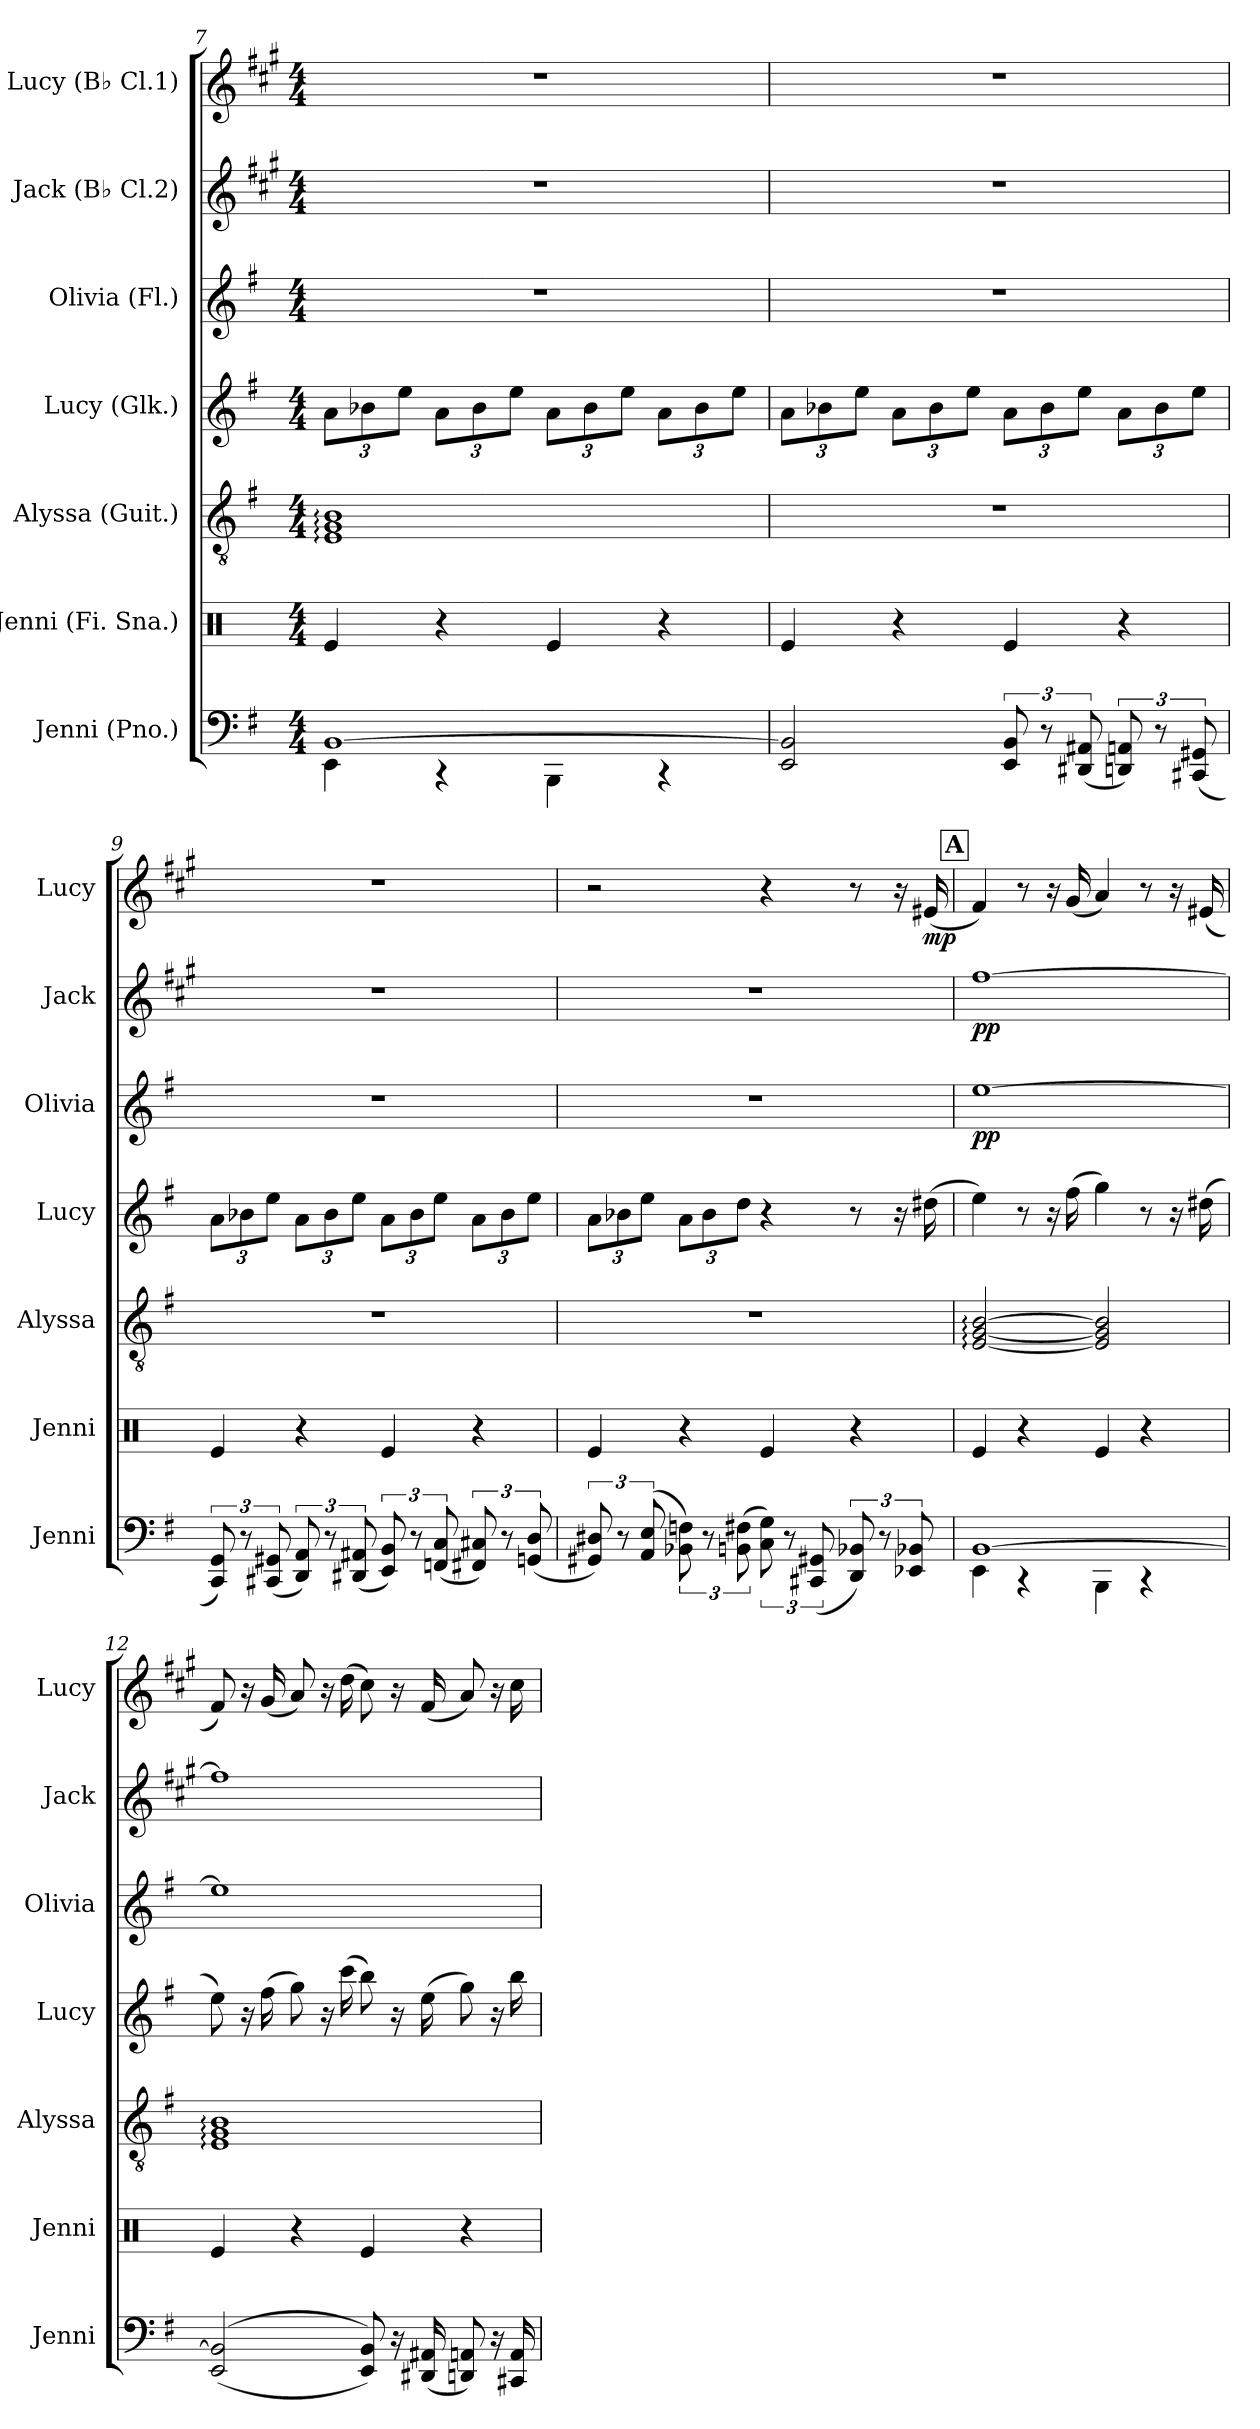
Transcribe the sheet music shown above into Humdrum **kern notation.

**kern	**kern	**kern	**kern	**kern	**dynam	**kern	**dynam	**kern	**dynam
*part7	*part6	*part5	*part4	*part3	*part3	*part2	*part2	*part1	*part1
*staff7	*staff6	*staff5	*staff4	*staff3	*staff3	*staff2	*staff2	*staff1	*staff1
*I"Jenni (Pno.)	*I"Jenni (Fi. Sna.)	*I"Alyssa (Guit.)	*I"Lucy (Glk.)	*I"Olivia (Fl.)	*	*I"Jack (B♭ Cl.2)	*	*I"Lucy (B♭ Cl.1)	*
*I'Jenni	*I'Jenni	*I'Alyssa	*I'Lucy	*I'Olivia	*	*I'Jack	*	*I'Lucy	*
!!LO:PB:g=z
*clefF4	*clefX	*clefGv2	*clefG2	*clefG2	*	*clefG2	*	*clefG2	*
*	*	*	*ITrd-14c-24	*	*	*ITrd1c2	*	*ITrd1c2	*
*k[f#]	*k[]	*k[f#]	*k[f#]	*k[f#]	*	*k[f#]	*	*k[f#]	*
*M4/4	*M4/4	*M4/4	*M4/4	*M4/4	*	*M4/4	*	*M4/4	*
=7	=7	=7	=7	=7	=7	=7	=7	=7	=7
*^	*	*	*	*	*	*	*	*	*
*	*	*	*	*Xbrackettup	*	*	*	*	*	*
[1BB	4EE\	4Re/	1E: 1G: 1B:	12aaa\L	1r	.	1r	.	1r	.
.	.	.	.	12bbb-X\	.	.	.	.	.	.
.	.	.	.	12eeee\J	.	.	.	.	.	.
.	4r	4r	.	12aaa\L	.	.	.	.	.	.
.	.	.	.	12bbb-\	.	.	.	.	.	.
.	.	.	.	12eeee\J	.	.	.	.	.	.
.	4BBB\	4Re/	.	12aaa\L	.	.	.	.	.	.
.	.	.	.	12bbb-\	.	.	.	.	.	.
.	.	.	.	12eeee\J	.	.	.	.	.	.
.	4r	4r	.	12aaa\L	.	.	.	.	.	.
.	.	.	.	12bbb-\	.	.	.	.	.	.
.	.	.	.	12eeee\J	.	.	.	.	.	.
*v	*v	*	*	*	*	*	*	*	*	*
=8	=8	=8	=8	=8	=8	=8	=8	=8	=8
2EE/ 2BB/]	4Re/	1r	12aaa\L	1r	.	1r	.	1r	.
.	.	.	12bbb-X\	.	.	.	.	.	.
.	.	.	12eeee\J	.	.	.	.	.	.
.	4r	.	12aaa\L	.	.	.	.	.	.
.	.	.	12bbb-\	.	.	.	.	.	.
.	.	.	12eeee\J	.	.	.	.	.	.
12EE/ 12BB/	4Re/	.	12aaa\L	.	.	.	.	.	.
12r	.	.	12bbb-\	.	.	.	.	.	.
(12DD#X/ 12AA#X/	.	.	12eeee\J	.	.	.	.	.	.
12DDn/ 12AAn/)	4r	.	12aaa\L	.	.	.	.	.	.
12r	.	.	12bbb-\	.	.	.	.	.	.
(12CC#X/ 12GG#X/	.	.	12eeee\J	.	.	.	.	.	.
!!LO:PB:g=z
=9	=9	=9	=9	=9	=9	=9	=9	=9	=9
12CC/ 12GG/)	4Re/	1r	12aaa\L	1r	.	1r	.	1r	.
12r	.	.	12bbb-X\	.	.	.	.	.	.
(12CC#X/ 12GG#X/	.	.	12eeee\J	.	.	.	.	.	.
12DD/ 12AA/)	4r	.	12aaa\L	.	.	.	.	.	.
12r	.	.	12bbb-\	.	.	.	.	.	.
(12DD#X/ 12AA#X/	.	.	12eeee\J	.	.	.	.	.	.
12EE/ 12BB/)	4Re/	.	12aaa\L	.	.	.	.	.	.
12r	.	.	12bbb-\	.	.	.	.	.	.
(12FFn/ 12C/	.	.	12eeee\J	.	.	.	.	.	.
12FF#X/ 12C#X/)	4r	.	12aaa\L	.	.	.	.	.	.
12r	.	.	12bbb-\	.	.	.	.	.	.
(12GGn/ 12D/	.	.	12eeee\J	.	.	.	.	.	.
!!LO:PB:g=z
=10	=10	=10	=10	=10	=10	=10	=10	=10	=10
12GG#X/ 12D#X/)	4Re/	1r	12aaa\L	1r	.	1r	.	2r	.
12r	.	.	12bbb-X\	.	.	.	.	.	.
(12AA/ 12E/	.	.	12eeee\J	.	.	.	.	.	.
12BB-X\ 12Fn\)	4r	.	12aaa\L	.	.	.	.	.	.
12r	.	.	12bbb-\	.	.	.	.	.	.
(12BBn\ 12F#X\	.	.	12dddd\J	.	.	.	.	.	.
12C\ 12G\)	4Re/	.	4r	.	.	.	.	4r	.
12r	.	.	.	.	.	.	.	.	.
(12CC#X/ 12GG#X/	.	.	.	.	.	.	.	.	.
12DD/ 12BB-X/)	4r	.	8r	.	.	.	.	8r	.
12r	.	.	.	.	.	.	.	.	.
.	.	.	16r	.	.	.	.	16r	.
12EE-X/ 12BB-X/	.	.	.	.	.	.	.	.	.
!	!	!	!	!	!	!	!	!	!LO:DY:b
.	.	.	(16dddd#X\	.	.	.	.	(16d#X/	mp
!!LO:REH:place=s1:a:B:fs=14:t=A
=11	=11	=11	=11	=11	=11	=11	=11	=11	=11
*^	*	*	*	*	*	*	*	*	*
!	!	!	!	!	!	!LO:DY:b	!	!LO:DY:b	!	!
[1BB	4EE\	4Re/	[2E/: [2G/: [2B/:	4eeee\)	[1ee	pp	[1ee	pp	4e/)	.
.	4r	4r	.	8r	.	.	.	.	8r	.
.	.	.	.	16r	.	.	.	.	16r	.
.	.	.	.	(16ffff#\	.	.	.	.	(16f#/	.
.	4BBB\	4Re/	2E/] 2G/] 2B/]	4gggg\)	.	.	.	.	4g/)	.
.	4r	4r	.	8r	.	.	.	.	8r	.
.	.	.	.	16r	.	.	.	.	16r	.
.	.	.	.	(16dddd#X\	.	.	.	.	(16d#X/	.
*v	*v	*	*	*	*	*	*	*	*	*
!!LO:PB:g=z
=12	=12	=12	=12	=12	=12	=12	=12	=12	=12
((2EE/ 2BB/]	4Re/	1E: 1G: 1B:	8eeee\)	1ee]	.	1ee]	.	8e/)	.
.	.	.	16r	.	.	.	.	16r	.
.	.	.	(16ffff#\	.	.	.	.	(16f#/	.
.	4r	.	8gggg\)	.	.	.	.	8g/)	.
.	.	.	16r	.	.	.	.	16r	.
.	.	.	(16ccccc\	.	.	.	.	(16cc\	.
8EE/ 8BB/))	4Re/	.	8bbbb\)	.	.	.	.	8b\)	.
16r	.	.	16r	.	.	.	.	16r	.
(16DD#X/ 16AA#X/	.	.	(16eeee\	.	.	.	.	(16e/	.
8DDn/ 8AAn/)	4r	.	8gggg\)	.	.	.	.	8g/)	.
16r	.	.	16r	.	.	.	.	16r	.
16CC#X/ 16AA/	.	.	16bbbb\	.	.	.	.	16b\	.
=	=	=	=	=	=	=	=	=	=
*-	*-	*-	*-	*-	*-	*-	*-	*-	*-
